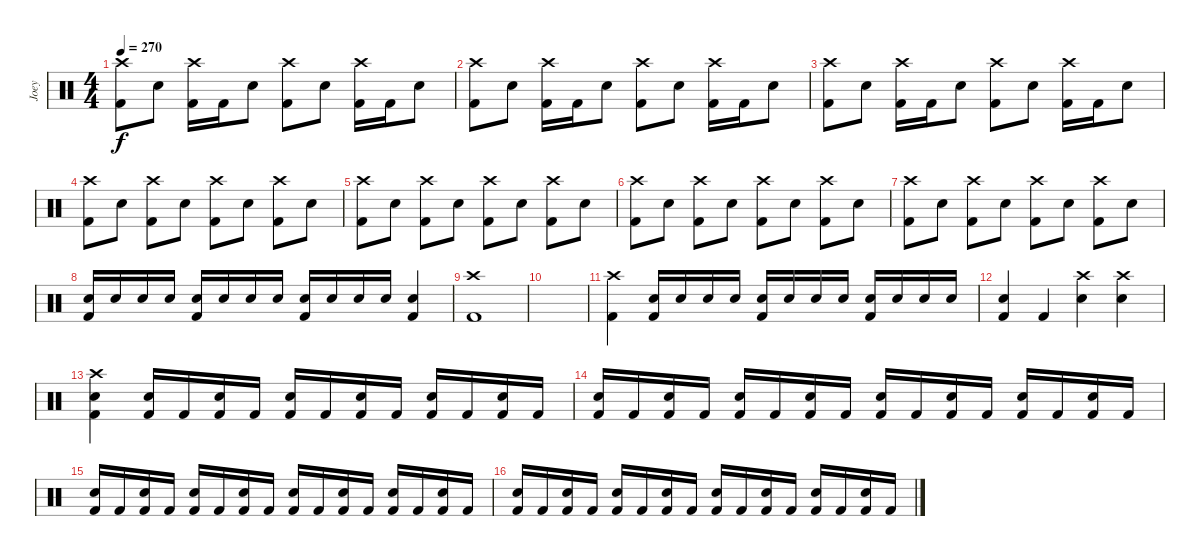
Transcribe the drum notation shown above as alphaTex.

\track ("Joey" "Joey") {instrument percussion}
\staff {score}
\articulation defaults
\ts (4 4)
\tempo 270
\clef neutral
\ks c
("Crash high (hit)" "Kick (hit) 2").8{dy f} "Electric Snare (hit)".8 ("Crash high (hit)" "Kick (hit) 2").16 "Kick (hit) 2".16 "Electric Snare (hit)".8 ("Crash high (hit)" "Kick (hit) 2").8 "Electric Snare (hit)".8 ("Crash high (hit)" "Kick (hit) 2").16 "Kick (hit) 2".16 "Electric Snare (hit)".8 |
("Crash high (hit)" "Kick (hit) 2").8 "Electric Snare (hit)".8 ("Crash high (hit)" "Kick (hit) 2").16 "Kick (hit) 2".16 "Electric Snare (hit)".8 ("Crash high (hit)" "Kick (hit) 2").8 "Electric Snare (hit)".8 ("Crash high (hit)" "Kick (hit) 2").16 "Kick (hit) 2".16 "Electric Snare (hit)".8 |
("Crash high (hit)" "Kick (hit) 2").8 "Electric Snare (hit)".8 ("Crash high (hit)" "Kick (hit) 2").16 "Kick (hit) 2".16 "Electric Snare (hit)".8 ("Crash high (hit)" "Kick (hit) 2").8 "Electric Snare (hit)".8 ("Crash high (hit)" "Kick (hit) 2").16 "Kick (hit) 2".16 "Electric Snare (hit)".8 |
("Crash high (hit)" "Kick (hit) 2").8 "Electric Snare (hit)".8 ("Crash high (hit)" "Kick (hit) 2").8 "Electric Snare (hit)".8 ("Crash high (hit)" "Kick (hit) 2").8 "Electric Snare (hit)".8 ("Crash high (hit)" "Kick (hit) 2").8 "Electric Snare (hit)".8 |
("Crash high (hit)" "Kick (hit) 2").8 "Electric Snare (hit)".8 ("Crash high (hit)" "Kick (hit) 2").8 "Electric Snare (hit)".8 ("Crash high (hit)" "Kick (hit) 2").8 "Electric Snare (hit)".8 ("Crash high (hit)" "Kick (hit) 2").8 "Electric Snare (hit)".8 |
("Crash high (hit)" "Kick (hit) 2").8 "Electric Snare (hit)".8 ("Crash high (hit)" "Kick (hit) 2").8 "Electric Snare (hit)".8 ("Crash high (hit)" "Kick (hit) 2").8 "Electric Snare (hit)".8 ("Crash high (hit)" "Kick (hit) 2").8 "Electric Snare (hit)".8 |
("Crash high (hit)" "Kick (hit) 2").8 "Electric Snare (hit)".8 ("Crash high (hit)" "Kick (hit) 2").8 "Electric Snare (hit)".8 ("Crash high (hit)" "Kick (hit) 2").8 "Electric Snare (hit)".8 ("Crash high (hit)" "Kick (hit) 2").8 "Electric Snare (hit)".8 |
("Electric Snare (hit)" "Kick (hit) 2").16 "Electric Snare (hit)".16 "Electric Snare (hit)".16 "Electric Snare (hit)".16 ("Electric Snare (hit)" "Kick (hit) 2").16 "Electric Snare (hit)".16 "Electric Snare (hit)".16 "Electric Snare (hit)".16 ("Electric Snare (hit)" "Kick (hit) 2").16 "Electric Snare (hit)".16 "Electric Snare (hit)".16 "Electric Snare (hit)".16 ("Electric Snare (hit)" "Kick (hit) 2").4 |
("Crash high (hit)" "Kick (hit) 2").1 |
|
("Crash high (hit)" "Kick (hit) 2").4 ("Electric Snare (hit)" "Kick (hit) 2").16 "Electric Snare (hit)".16 "Electric Snare (hit)".16 "Electric Snare (hit)".16 ("Electric Snare (hit)" "Kick (hit) 2").16 "Electric Snare (hit)".16 "Electric Snare (hit)".16 "Electric Snare (hit)".16 ("Electric Snare (hit)" "Kick (hit) 2").16 "Electric Snare (hit)".16 "Electric Snare (hit)".16 "Electric Snare (hit)".16 |
("Electric Snare (hit)" "Kick (hit) 2").4 "Kick (hit) 2".4 ("Crash high (hit)" "Electric Snare (hit)").4 ("Crash high (hit)" "Electric Snare (hit)").4 |
("Crash high (hit)" "Electric Snare (hit)" "Kick (hit) 2").4 ("Electric Snare (hit)" "Kick (hit) 2").16 "Kick (hit) 2".16 ("Electric Snare (hit)" "Kick (hit) 2").16 "Kick (hit) 2".16 ("Electric Snare (hit)" "Kick (hit) 2").16 "Kick (hit) 2".16 ("Electric Snare (hit)" "Kick (hit) 2").16 "Kick (hit) 2".16 ("Electric Snare (hit)" "Kick (hit) 2").16 "Kick (hit) 2".16 ("Electric Snare (hit)" "Kick (hit) 2").16 "Kick (hit) 2".16 |
("Electric Snare (hit)" "Kick (hit) 2").16 "Kick (hit) 2".16 ("Electric Snare (hit)" "Kick (hit) 2").16 "Kick (hit) 2".16 ("Electric Snare (hit)" "Kick (hit) 2").16 "Kick (hit) 2".16 ("Electric Snare (hit)" "Kick (hit) 2").16 "Kick (hit) 2".16 ("Electric Snare (hit)" "Kick (hit) 2").16 "Kick (hit) 2".16 ("Electric Snare (hit)" "Kick (hit) 2").16 "Kick (hit) 2".16 ("Electric Snare (hit)" "Kick (hit) 2").16 "Kick (hit) 2".16 ("Electric Snare (hit)" "Kick (hit) 2").16 "Kick (hit) 2".16 |
("Electric Snare (hit)" "Kick (hit) 2").16 "Kick (hit) 2".16 ("Electric Snare (hit)" "Kick (hit) 2").16 "Kick (hit) 2".16 ("Electric Snare (hit)" "Kick (hit) 2").16 "Kick (hit) 2".16 ("Electric Snare (hit)" "Kick (hit) 2").16 "Kick (hit) 2".16 ("Electric Snare (hit)" "Kick (hit) 2").16 "Kick (hit) 2".16 ("Electric Snare (hit)" "Kick (hit) 2").16 "Kick (hit) 2".16 ("Electric Snare (hit)" "Kick (hit) 2").16 "Kick (hit) 2".16 ("Electric Snare (hit)" "Kick (hit) 2").16 "Kick (hit) 2".16 |
("Electric Snare (hit)" "Kick (hit) 2").16 "Kick (hit) 2".16 ("Electric Snare (hit)" "Kick (hit) 2").16 "Kick (hit) 2".16 ("Electric Snare (hit)" "Kick (hit) 2").16 "Kick (hit) 2".16 ("Electric Snare (hit)" "Kick (hit) 2").16 "Kick (hit) 2".16 ("Electric Snare (hit)" "Kick (hit) 2").16 "Kick (hit) 2".16 ("Electric Snare (hit)" "Kick (hit) 2").16 "Kick (hit) 2".16 ("Electric Snare (hit)" "Kick (hit) 2").16 "Kick (hit) 2".16 ("Electric Snare (hit)" "Kick (hit) 2").16 "Kick (hit) 2".16
